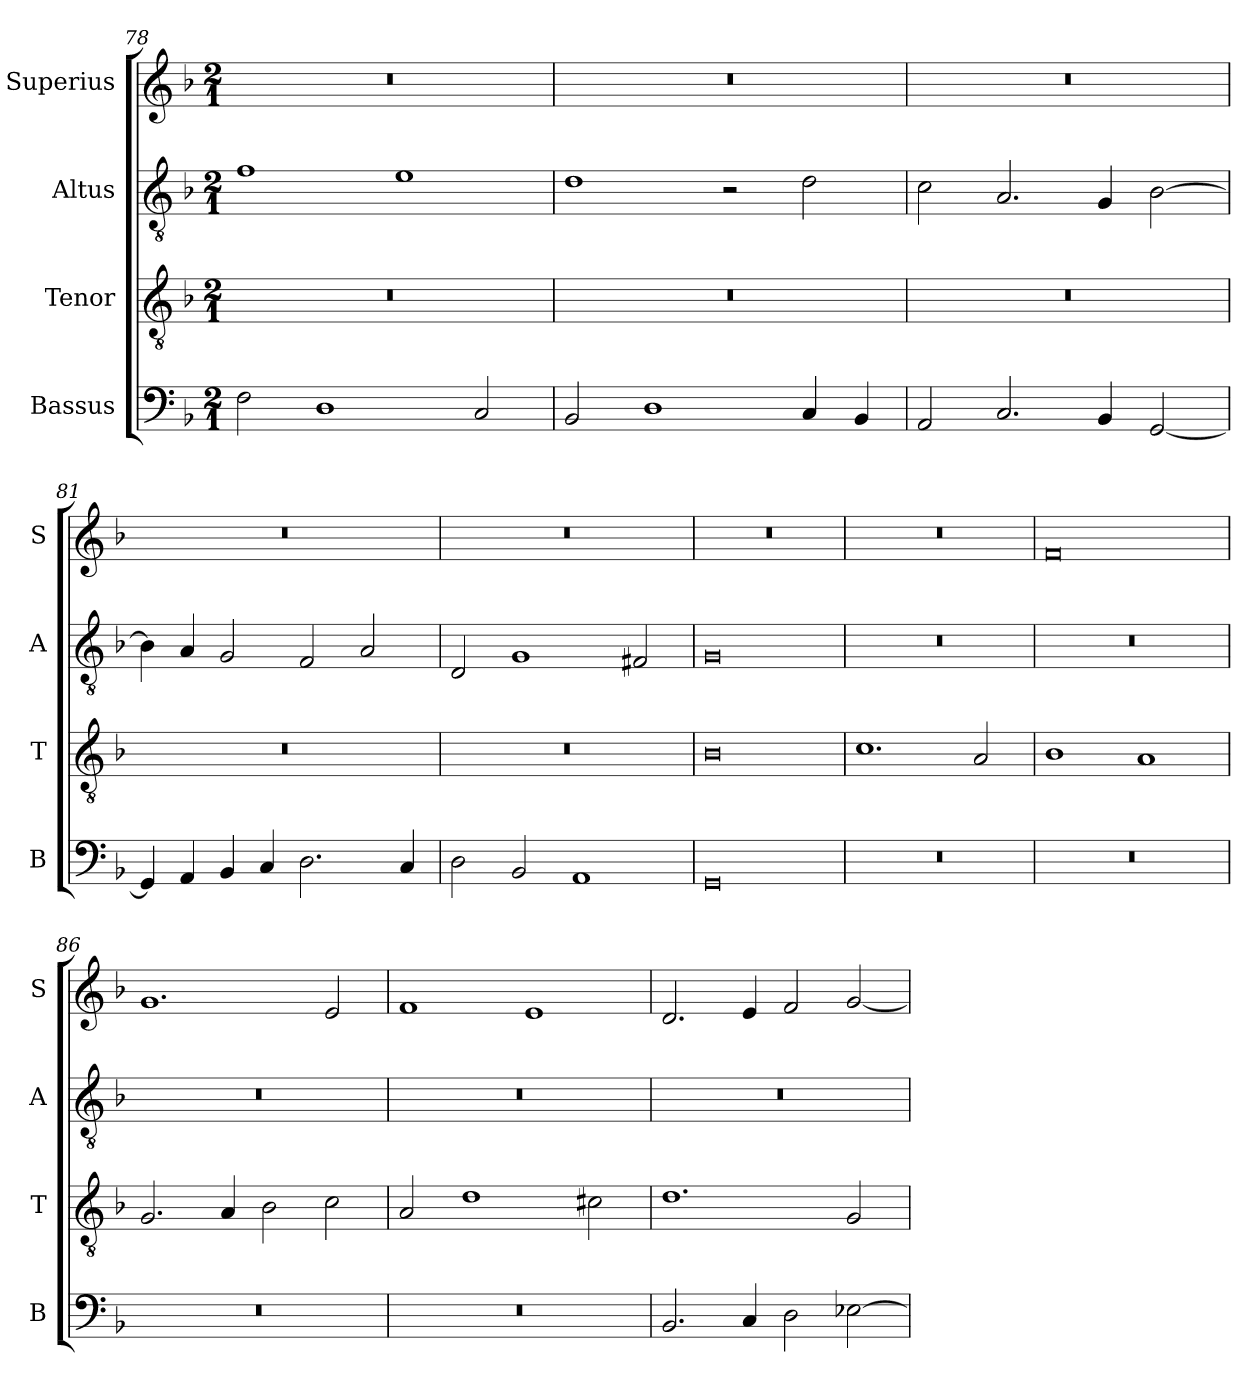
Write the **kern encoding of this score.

**kern	**kern	**kern	**kern
*part4	*part3	*part2	*part1
*staff4	*staff3	*staff2	*staff1
*I"Bassus	*I"Tenor	*I"Altus	*I"Superius
*I'B	*I'T	*I'A	*I'S
*clefF4	*clefGv2	*clefGv2	*clefG2
*k[b-]	*k[b-]	*k[b-]	*k[b-]
*M2/1	*M2/1	*M2/1	*M2/1
=78	=78	=78	=78
2F\	0r	1f	0r
1D	.	.	.
.	.	1e	.
2C/	.	.	.
=79	=79	=79	=79
2BB-/	0r	1d	0r
1D	.	.	.
.	.	2r	.
4C/	.	2d\	.
4BB-/	.	.	.
=80	=80	=80	=80
2AA/	0r	2c\	0r
2.C/	.	2.A/	.
4BB-/	.	4G/	.
[2GG/	.	[2B-\	.
=81	=81	=81	=81
4GG/]	0r	4B-\]	0r
4AA/	.	4A/	.
4BB-/	.	2G/	.
4C/	.	.	.
2.D\	.	2F/	.
.	.	2A/	.
4C/	.	.	.
=82	=82	=82	=82
2D\	0r	2D/	0r
2BB-/	.	1G	.
1AA	.	.	.
.	.	2F#X/	.
=83	=83	=83	=83
0GG	0B-	0G	0r
=84	=84	=84	=84
0r	1.c	0r	0r
.	2A/	.	.
=85	=85	=85	=85
0r	1B-	0r	0f
.	1A	.	.
=86	=86	=86	=86
0r	2.G/	0r	1.g
.	4A/	.	.
.	2B-\	.	.
.	2c\	.	2e/
=87	=87	=87	=87
0r	2A/	0r	1f
.	1d	.	.
.	.	.	1e
.	2c#X\	.	.
=88	=88	=88	=88
2.BB-/	1.d	0r	2.d/
4C/	.	.	4e/
2D\	.	.	2f/
[2E-X\	2G/	.	[2g/
=	=	=	=
*-	*-	*-	*-
